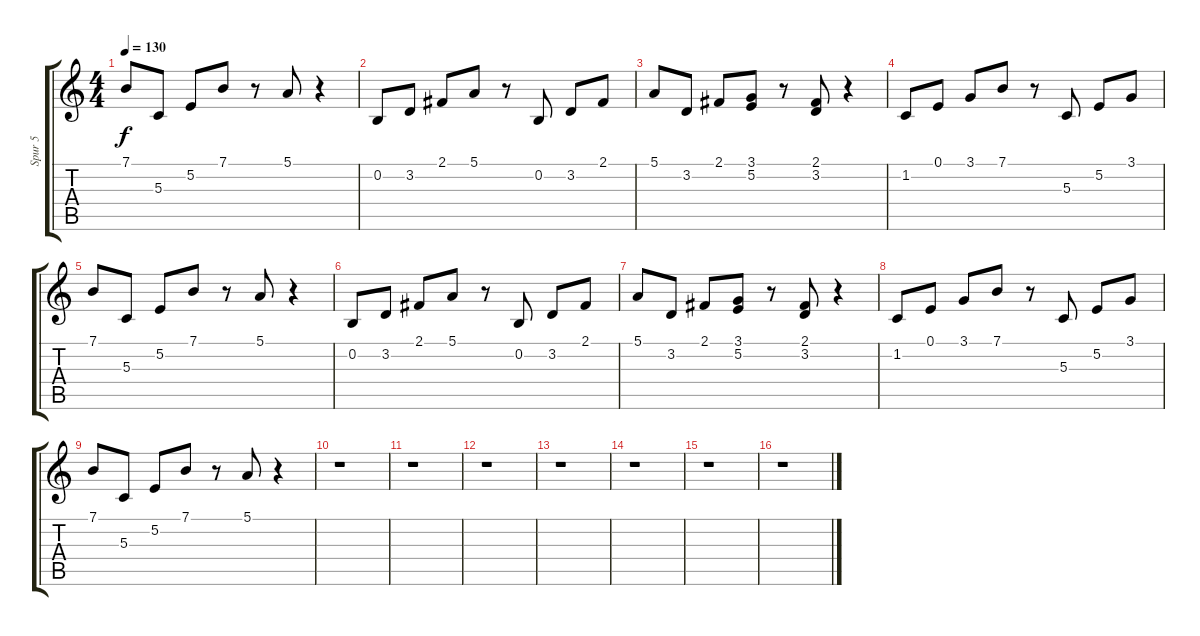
\track ("Spur 5" "Spur 5") {instrument orchestralharp}
\staff {score tabs}
\tuning (E4 B3 G3 D3 A2 E2) {hide}
\ts (4 4)
\tempo 130
\clef g2
\ks c
7.1.8{dy f} 5.3.8 5.2.8 7.1.8 r.8 5.1.8 r.4 |
0.2.8 3.2.8 2.1.8 5.1.8 r.8 0.2.8 3.2.8 2.1.8 |
5.1.8 3.2.8 2.1.8 (3.1 5.2).8 r.8 (2.1 3.2).8 r.4 |
1.2.8 0.1.8 3.1.8 7.1.8 r.8 5.3.8 5.2.8 3.1.8 |
7.1.8 5.3.8 5.2.8 7.1.8 r.8 5.1.8 r.4 |
0.2.8 3.2.8 2.1.8 5.1.8 r.8 0.2.8 3.2.8 2.1.8 |
5.1.8 3.2.8 2.1.8 (3.1 5.2).8 r.8 (2.1 3.2).8 r.4 |
1.2.8 0.1.8 3.1.8 7.1.8 r.8 5.3.8 5.2.8 3.1.8 |
7.1.8 5.3.8 5.2.8 7.1.8 r.8 5.1.8 r.4 |
r.1 |
r.1 |
r.1 |
r.1 |
r.1 |
r.1 |
r.1
